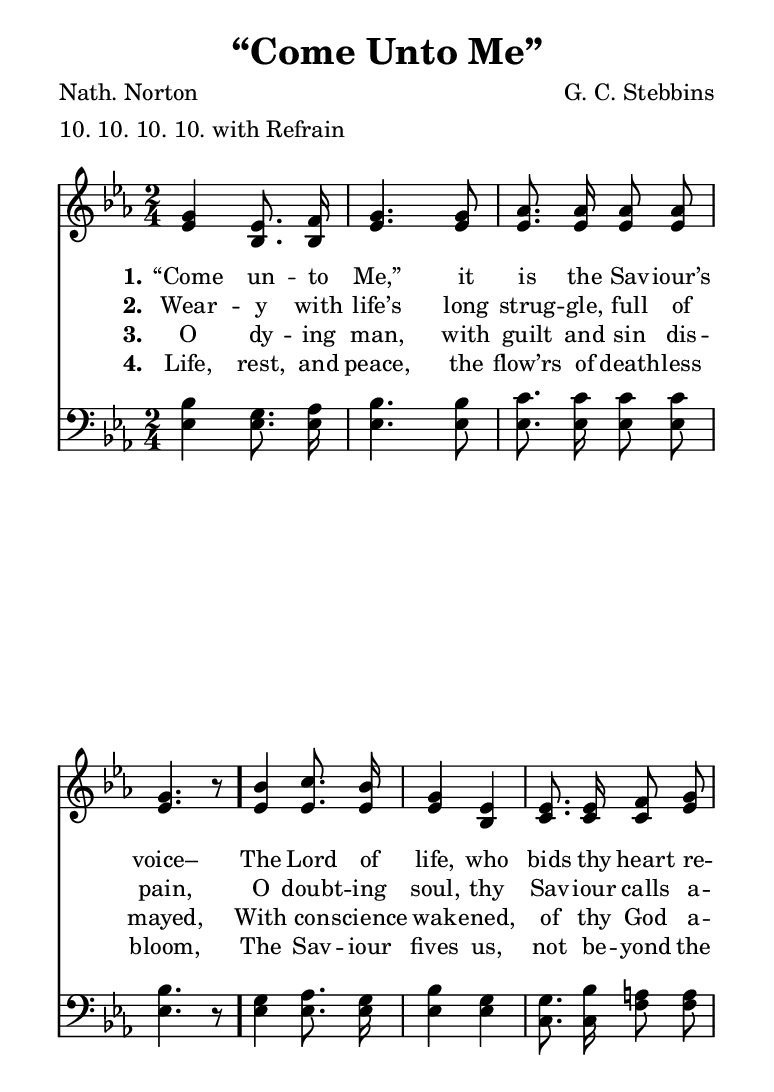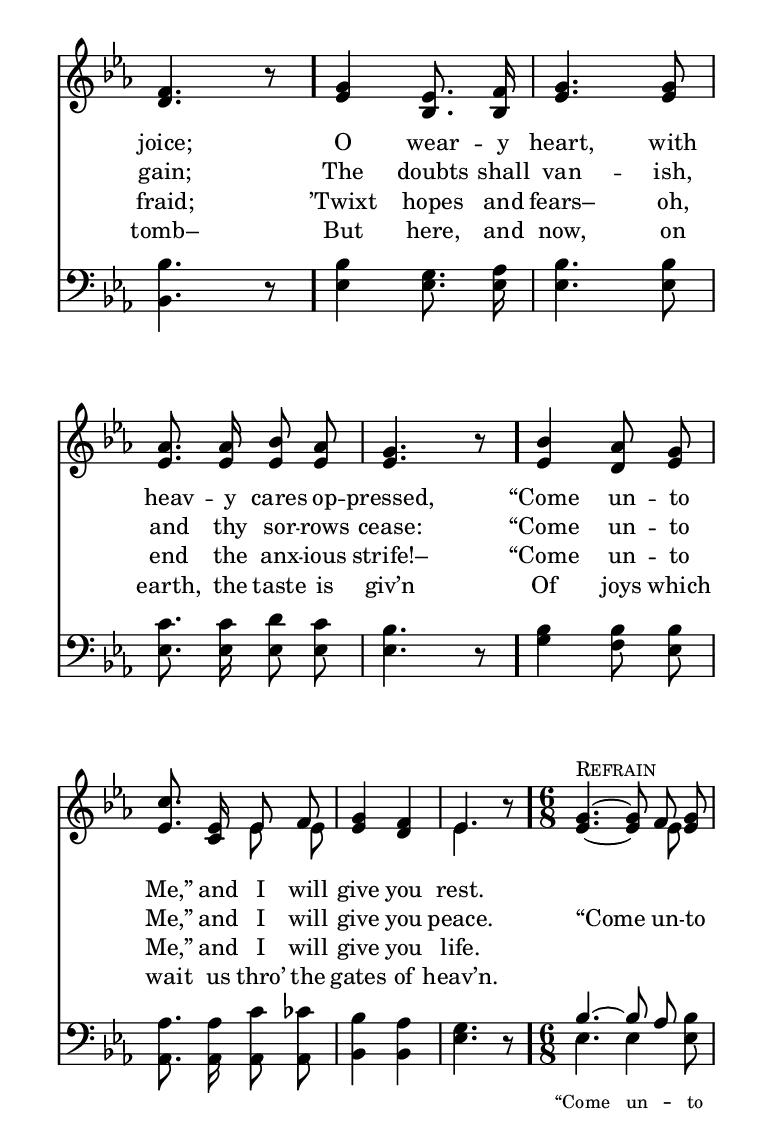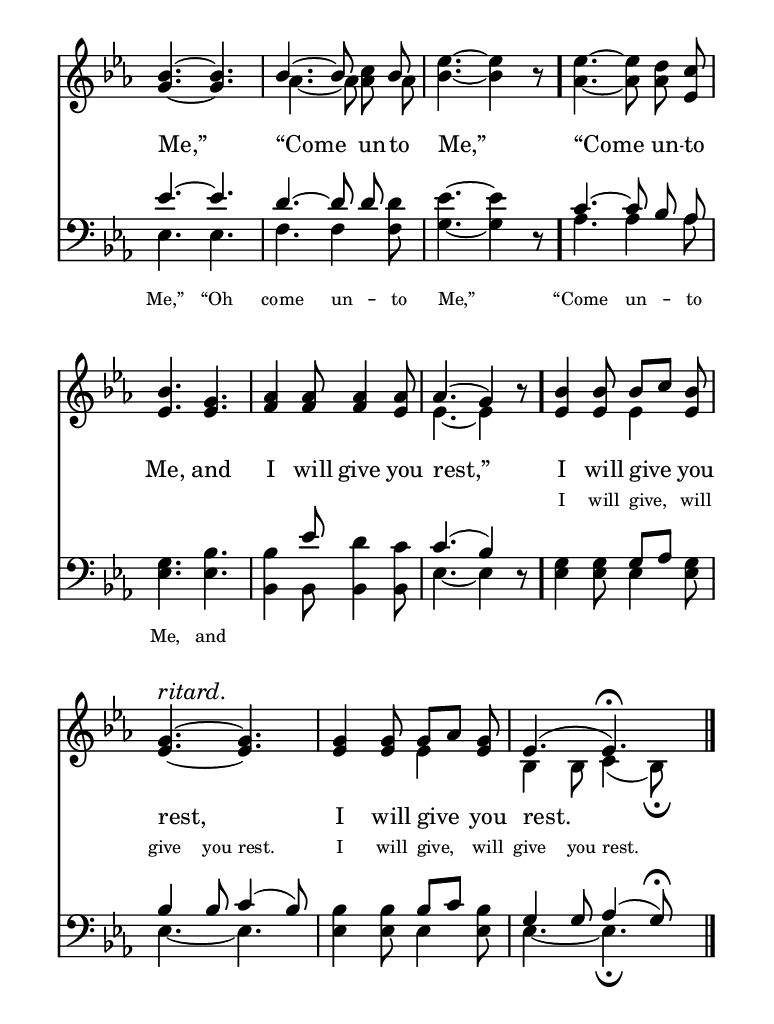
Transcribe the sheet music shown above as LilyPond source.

\include "common/global.ily"
\paper {
  \include "common/paper.ily"
  ragged-last-bottom = ##t
  systems-per-page = #(cond (is-eogsized 4) (#t #f))
  system-count = #(cond (is-eogsized 5) (#t #f))
  page-count = #(cond (is-eogsized 2) (#t #f))
}

\header{
  %gospel
  hymnnumber = "6"
  title = "“Come Unto Me”"
  tunename = ""
  meter = "10. 10. 10. 10. with Refrain"
  poet = "Nath. Norton"
  composer = "G. C. Stebbins"
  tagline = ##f
}

% for fermata in MIDI
ta = { \tempo 4=84 }
tb = { \tempo 4=42 }
tc = { \tempo 4=21 }

patternA = { \ta c4 c8. c16       | c4. c8        | c8. c16 c8 c8    | c4. c8                     } % Line 1, 3
patternB = { \ta c4 c8. c16       | c4 c4         | c8. c16 c8 c8    | c4. c8                     } % Line 2
patternC = { \ta c4 c8 c8         | c8. c16 c8 c8 | c4 c4            | c4. c8                     } % Line 4

patternR = { \ta c4. ~ c8 c8 c8   | c4. ~ c4.     | c4. ~ c8 c8 c8   | c4. ~ c4 c8                } % Refrain soprano / alto / tenor 1
patternS = { \ta c4. ~ c8 c8 c8   | c4. c4.       | c4 c8 c4 c8      | c4.( c4) c8                } % Refrain soprano / tenor 2
patternZ = { \ta c4. ~ c8 c8 c8   | c4. c4.       | c4 c8 c4 c8      | c4. ~ c4 c8                } % Refrain alto 2
patternT = { \ta c4 c8 c8[ c8] c8 | c4. ~ c4.     | c4 c8 c8[ c8] c8 | c4.( \tb c4.) \fermata     } % Refrain soprano 3
patternU = { \ta c4 c8 c4 c8      | c4. ~ c4.     | c4 c8 c4 c8      | c4 c8 c4( \tc c8) \fermata } % Refrain alto 3
patternV = { \ta c4 c8 c8[ c8] c8 | c4 c8 c4( c8) | c4 c8 c8[ c8] c8 | c4 c8 c4( \tc c8) \fermata } % Refrain tenor 3
patternW = { \ta c4. c4 c8        | c4. c4.       | c4. c4 c8        | c4. ~ c4 c8                } % Refrain bass 1
patternX = { \ta c4. c4 c8        | c4. c4.       | c4 c8 c4 c8      | c4. ~ c4 c8                } % Refrain bass 2
patternY = { \ta c4 c8 c4 c8      | c4. ~ c4.     | c4 c8 c4 c8      | c4. ~ \tb c4. \fermata     } % Refrain bass 3
patternZ = { \ta c4. ~ c8 c8 c8   | c4. c4.       | c4 c8 c4 c8      | c4. ~ c4 c8                } % Refrain alto 2

global = {
  \include "common/overrides.ily"
  \override Staff.TimeSignature.style = #'numbered
  \time 2/4
  \override Score.MetronomeMark.transparent = ##t
  \ta
  \key ees \major
  \autoBeamOff
}

notesSoprano = {
\global
\relative c'' {

  \changePitch \patternA { g ees f   | g g          | aes aes aes aes | g r   }
  \changePitch \patternB { bes c bes | g ees        | ees ees f g     | f r   }
  \changePitch \patternA { g ees f   | g g          | aes aes bes aes | g r   }
  \changePitch \patternC { bes aes g | c ees, ees f | g f             | ees r }

  \time 6/8
  << s^\markup { \small \caps "Refrain" }
  \changePitch \patternR { g g f g           | bes bes | bes bes c bes   | ees ees r } >>
  \changePitch \patternS { ees ees d c       | bes g   | aes aes aes aes | aes g r   }
  \changePitch \patternT { bes bes bes c bes | g^\markup{\italic{ritard.}} g     | g g g aes g     | ees ees   }


  \bar "|."

}
}

notesAlto = {
\global
\relative e' {

  \changePitch \patternA { ees bes bes | ees ees       | ees ees ees ees | ees r }
  \changePitch \patternB { ees ees ees | ees bes       | c c c ees       | d r   }
  \changePitch \patternA { ees bes bes | ees ees       | ees ees ees ees | ees r }
  \changePitch \patternC { ees d ees   | ees c ees ees | ees d           | ees r }

  \changePitch \patternR { ees ees ees ees | g g     | aes aes aes aes | bes bes r     }
  \changePitch \patternZ { aes aes aes ees | ees ees | f f f ees       | ees ees r     }
  \changePitch \patternU { ees ees ees ees | ees ees | ees ees ees ees | bes bes c bes }

}
}

notesTenor = {
\global
\relative a {

  \changePitch \patternA { bes g aes   | bes bes       | c c c c   | bes r }
  \changePitch \patternB { g aes g     | bes g         | g bes a a | bes r }
  \changePitch \patternA { bes g aes   | bes bes       | c c d c   | bes r }
  \changePitch \patternC { bes bes bes | aes aes c ces | bes aes   | g r   }

  \changePitch \patternR { bes bes aes bes | ees ees       | d d d d           | ees ees r }
  \changePitch \patternS { c c bes aes     | g bes         | bes ees d c       | c bes r   }
  \changePitch \patternV { g g g aes g     | bes bes c bes | bes bes bes c bes | g g aes g }

}
}

notesBass = {
\global
\relative f {

  \changePitch \patternA { ees ees ees | ees ees          | ees ees ees ees | ees r  }
  \changePitch \patternB { ees ees ees | ees ees          | c c f f         | bes, r }
  \changePitch \patternA { ees ees ees | ees ees          | ees ees ees ees | ees r  }
  \changePitch \patternC { g f ees     | aes, aes aes aes | bes bes         | ees r  }

  \changePitch \patternW { ees ees ees     | ees ees | f f f           | g g r     }
  \changePitch \patternX { aes aes aes     | ees ees | bes bes bes bes | ees ees r }
  \changePitch \patternY { ees ees ees ees | ees ees | ees ees ees ees | ees ees   }

}
}

Refrain = \lyricmode {

  “Come un -- to Me,” “Come un -- to Me,” \bar "."
  “Come un -- to Me, and I will give you rest,” \bar "."
  I will give you rest, I will give you rest. \bar "."

}

BassRefrainA = \lyricmode {

  \override LyricText.font-size = #-2
  \repeat unfold 40 { \skip 4 }
  “Come un -- to Me,” “Oh come un -- to Me,”
  “Come un -- to Me, and

}

TenorRefrainA = \lyricmode {

  \override LyricText.font-size = #-2
  \repeat unfold 58 { \skip 4 }
  I will give, will give you rest.
  I will give, will give you rest.

}

wordsA = \lyricmode {
\set stanza = "1."

  “Come un -- to Me,” it is the Sav -- iour’s voice– \bar "."
  The Lord of life, who bids thy heart re -- joice; \bar "."
  O wear -- y heart, with heav -- y cares op -- pressed, \bar "."
  “Come un -- to Me,” and I will give you rest. \bar "."

}

wordsB = \lyricmode {
\set stanza = "2."

  Wear -- y with life’s long strug -- gle, full of pain,
  O doubt -- ing soul, thy Sav -- iour calls a -- gain;
  The doubts shall van -- ish, and thy sor -- rows cease:
  “Come un -- to Me,” and I will give you peace.

  \Refrain
}

wordsC = \lyricmode {
\set stanza = "3."

  O dy -- ing man, with guilt and sin dis -- mayed,
  With con -- science wak -- ened, of thy God a -- fraid;
  ’Twixt hopes and fears– oh, end the anx -- ious strife!–
  “Come un -- to Me,” and I will give you life.

}

wordsD = \lyricmode {
\set stanza = "4."

  Life, rest, and peace, the flow’rs of death -- less bloom,
  The Sav -- iour fives us, not be -- yond the tomb–
  But here, and now, on earth, the taste is giv’n
  Of joys which wait us thro’ the gates of heav’n.

}


\score {
  \context ChoirStaff <<
    \context Staff = upper <<
      \set Staff.autoBeaming = ##f
      \set ChoirStaff.systemStartDelimiter = #'SystemStartBar
      \set ChoirStaff.printPartCombineTexts = ##f
      \partcombine #'(2 . 9) \notesSoprano \notesAlto
      \context NullVoice = sopranos { \voiceOne << \notesSoprano >> }
      \context NullVoice = altos { \voiceTwo << \notesAlto >> }
      \context Lyrics = one   \lyricsto sopranos \wordsA
      \context Lyrics = two   \lyricsto sopranos \wordsB
      \context Lyrics = three \lyricsto sopranos \wordsC
      \context Lyrics = four  \lyricsto sopranos \wordsD
    >>
    \context Staff = men <<
      \set Staff.autoBeaming = ##f
      \clef bass
      \set ChoirStaff.printPartCombineTexts = ##f
      \partcombine #'(2 . 9) \notesTenor \notesBass
      \context NullVoice = tenors { \voiceOne << \notesTenor >> }
      \context NullVoice = basses { \voiceTwo << \notesBass >> }
    >>
  \new Lyrics \with { alignAboveContext = men } \lyricsto tenors \TenorRefrainA
  \new Lyrics \with { alignBelowContext = men } \lyricsto basses \BassRefrainA
  >>
  \layout {
    \include "common/layout.ily"
  }
  \midi{
    \include "common/midi.ily"
  }
}

\version "2.19.49"  % necessary for upgrading to future LilyPond versions.

% vi:set et ts=2 sw=2 ai nocindent syntax=lilypond:
